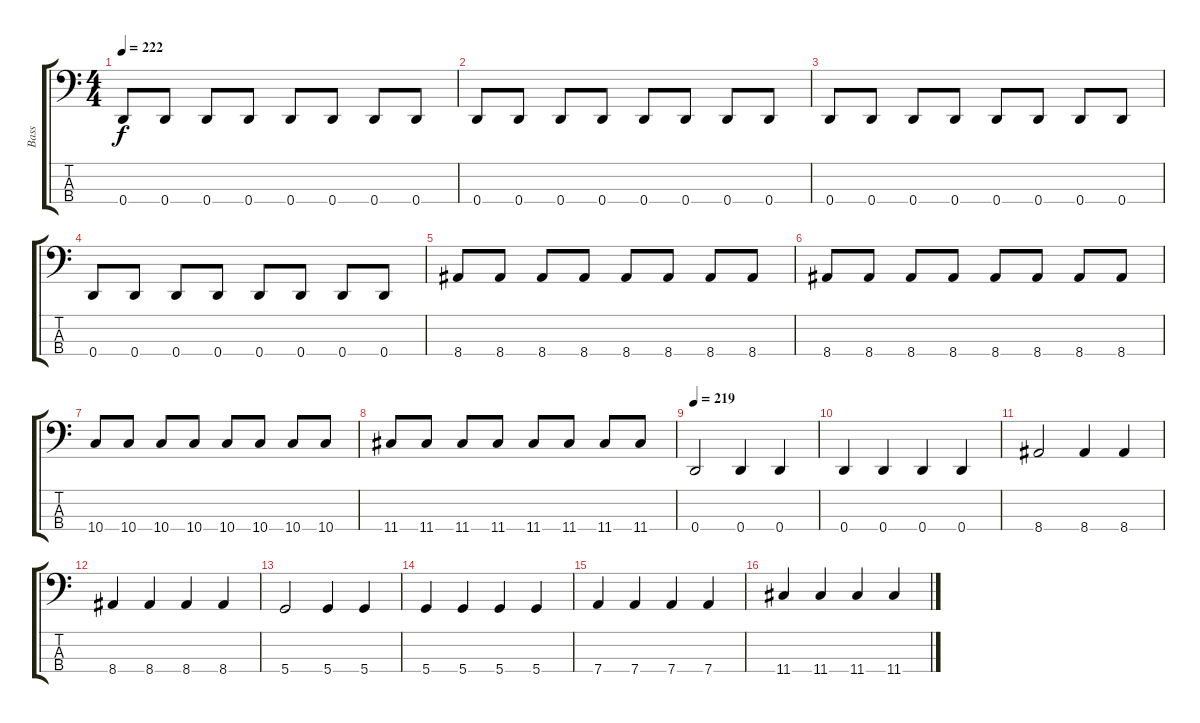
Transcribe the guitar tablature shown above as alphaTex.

\track ("Bass" "Bass") {instrument electricbassfinger}
\staff {score tabs}
\tuning (G2 D2 A1 D1) {hide}
\ts (4 4)
\tempo 222
\clef f4
\ks c
0.4.8{dy f} 0.4.8 0.4.8 0.4.8 0.4.8 0.4.8 0.4.8 0.4.8 |
0.4.8 0.4.8 0.4.8 0.4.8 0.4.8 0.4.8 0.4.8 0.4.8 |
0.4.8 0.4.8 0.4.8 0.4.8 0.4.8 0.4.8 0.4.8 0.4.8 |
0.4.8 0.4.8 0.4.8 0.4.8 0.4.8 0.4.8 0.4.8 0.4.8 |
8.4.8 8.4.8 8.4.8 8.4.8 8.4.8 8.4.8 8.4.8 8.4.8 |
8.4.8 8.4.8 8.4.8 8.4.8 8.4.8 8.4.8 8.4.8 8.4.8 |
10.4.8 10.4.8 10.4.8 10.4.8 10.4.8 10.4.8 10.4.8 10.4.8 |
11.4.8 11.4.8 11.4.8 11.4.8 11.4.8 11.4.8 11.4.8 11.4.8 |
\tempo 219
0.4.2 0.4.4 0.4.4 |
0.4.4 0.4.4 0.4.4 0.4.4 |
8.4.2 8.4.4 8.4.4 |
8.4.4 8.4.4 8.4.4 8.4.4 |
5.4.2 5.4.4 5.4.4 |
5.4.4 5.4.4 5.4.4 5.4.4 |
7.4.4 7.4.4 7.4.4 7.4.4 |
11.4.4 11.4.4 11.4.4 11.4.4
